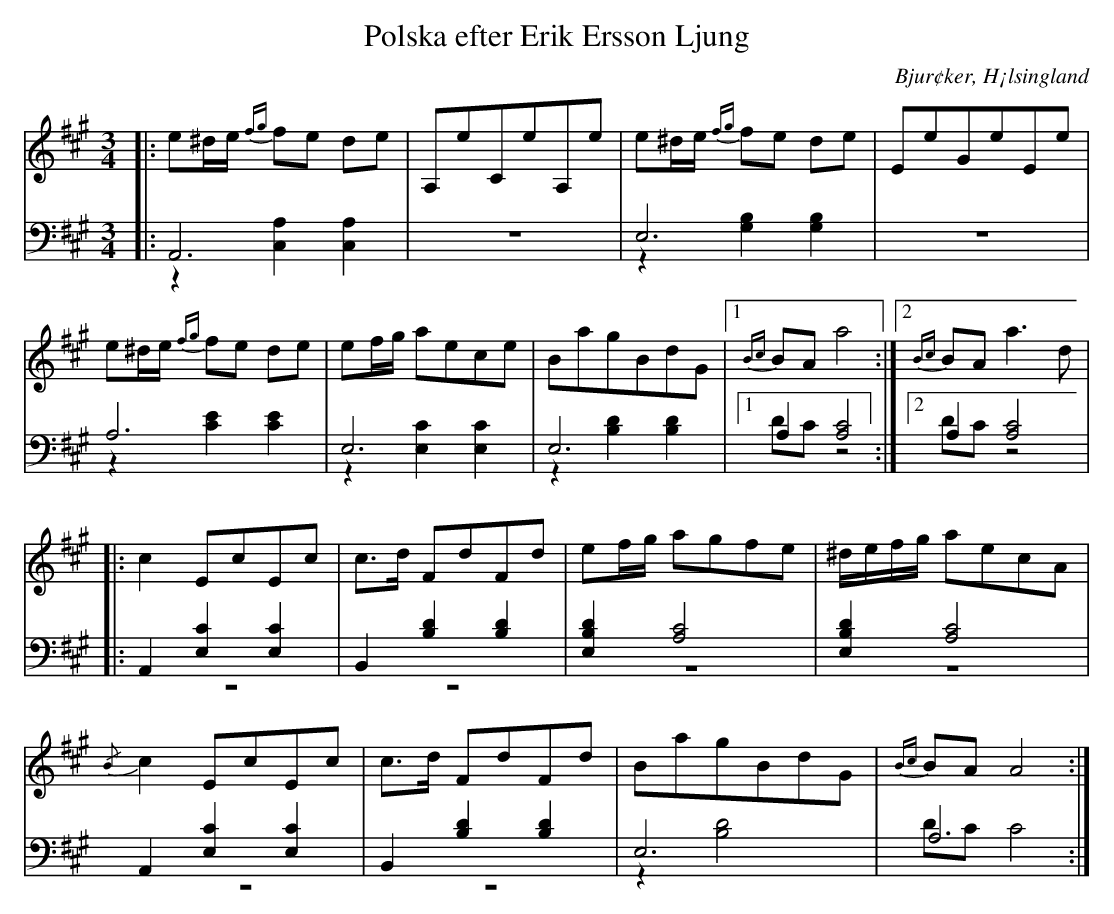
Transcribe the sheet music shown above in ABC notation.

X:1
T: Polska efter Erik Ersson Ljung
O: Bjur¢ker, H¡lsingland
M: 3/4
L: 1/16
K: A
V:1
V:2
V:3 merge
V:1
|: e2^de {fg}f2e2 d2e2|A,2e2C2e2A,2e2|e2^de {fg}f2e2 d2e2|E2e2G2e2E2e2 |
e2^de {fg}f2e2 d2e2|e2fg a2e2c2e2|B2a2g2B2d2G2|1 {Bc}B2A2 a8:|2 {Bc}B2A2 a6 d2|
|:c4 E2c2E2c2|c2>d2 F2d2F2d2|e2fg a2g2f2e2|^defg a2e2c2A2|
{/B}c4 E2c2E2c2|c2>d2 F2d2F2d2|B2a2g2B2d2G2|{Bc}B2A2 A8:|
V:2 clef=bass
|: A,,12|z12|E,12|z12|
A,12|E,12|E,12|1 A,4 [A,8C8]:|2 A,4 [A,8C8]|
|:A,,4 [E,4C4]  [E,4C4]|B,,4 [B,4D4]  [B,4D4]|[E,4B,4D4] [A,8C8]|[E,4B,4D4] [A,8C8]|
A,,4 [E,4C4] [E,4C4]|B,,4 [B,4D4] [B,4D4]|E,12|A,12:|
V:3 clef=bass
|: z4 [C,4A,4] [C,4A,4]|z12|z4 [G,4B,4] [G,4B,4]|z12|
z4 [C4E4] [C4E4]|z4 [E,4C4]  [E,4C4]|z4 [B,4D4] [B,4D4]|1 D2C2 z8:|2 D2C2 z8|
|:z12|z12|z12|z12|
|:z12|z12|z4 [B,8D8]|D2C2 C8:|
